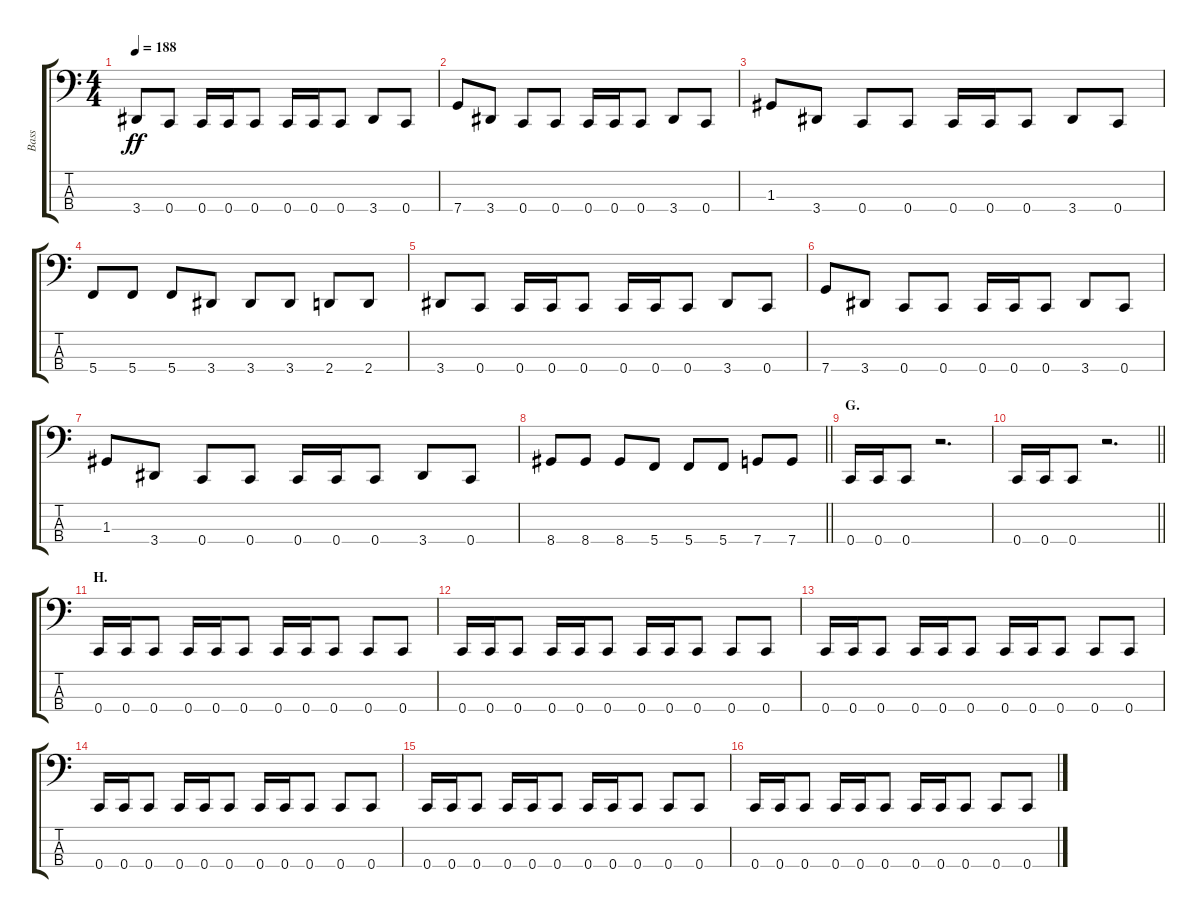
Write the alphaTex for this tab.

\track ("Bass" "Bass") {instrument electricbasspick}
\staff {score tabs}
\tuning (F2 C2 G1 C1) {hide}
\ts (4 4)
\tempo 188
\clef f4
\ks c
3.4.8{dy ff} 0.4.8 0.4.16 0.4.16 0.4.8 0.4.16 0.4.16 0.4.8 3.4.8 0.4.8 |
7.4.8 3.4.8 0.4.8 0.4.8 0.4.16 0.4.16 0.4.8 3.4.8 0.4.8 |
1.3.8 3.4.8 0.4.8 0.4.8 0.4.16 0.4.16 0.4.8 3.4.8 0.4.8 |
5.4.8 5.4.8 5.4.8 3.4.8 3.4.8 3.4.8 2.4.8 2.4.8 |
3.4.8 0.4.8 0.4.16 0.4.16 0.4.8 0.4.16 0.4.16 0.4.8 3.4.8 0.4.8 |
7.4.8 3.4.8 0.4.8 0.4.8 0.4.16 0.4.16 0.4.8 3.4.8 0.4.8 |
1.3.8 3.4.8 0.4.8 0.4.8 0.4.16 0.4.16 0.4.8 3.4.8 0.4.8 |
\barLineRight lightlight
8.4.8 8.4.8 8.4.8 5.4.8 5.4.8 5.4.8 7.4.8 7.4.8 |
\section ("" "G.")
0.4.16 0.4.16 0.4.8 r.2{d} |
\barLineRight lightlight
0.4.16 0.4.16 0.4.8 r.2{d} |
\section ("" "H.")
0.4.16 0.4.16 0.4.8 0.4.16 0.4.16 0.4.8 0.4.16 0.4.16 0.4.8 0.4.8 0.4.8 |
0.4.16 0.4.16 0.4.8 0.4.16 0.4.16 0.4.8 0.4.16 0.4.16 0.4.8 0.4.8 0.4.8 |
0.4.16 0.4.16 0.4.8 0.4.16 0.4.16 0.4.8 0.4.16 0.4.16 0.4.8 0.4.8 0.4.8 |
0.4.16 0.4.16 0.4.8 0.4.16 0.4.16 0.4.8 0.4.16 0.4.16 0.4.8 0.4.8 0.4.8 |
0.4.16 0.4.16 0.4.8 0.4.16 0.4.16 0.4.8 0.4.16 0.4.16 0.4.8 0.4.8 0.4.8 |
0.4.16 0.4.16 0.4.8 0.4.16 0.4.16 0.4.8 0.4.16 0.4.16 0.4.8 0.4.8 0.4.8
